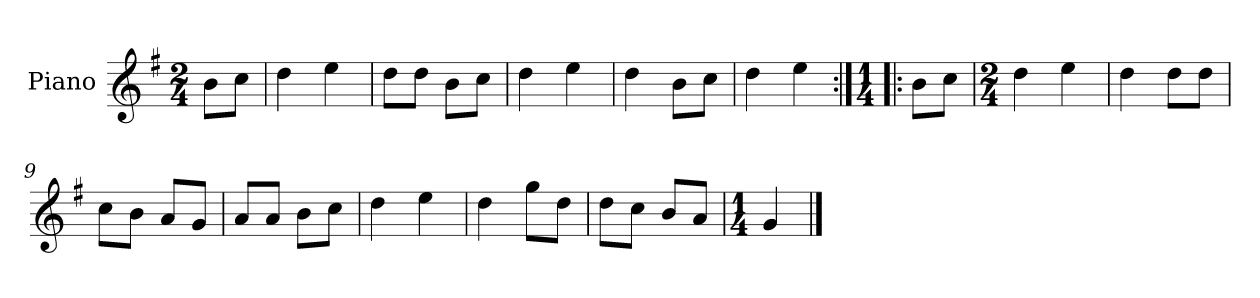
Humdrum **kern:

**kern
*part1
*staff1
*I"Piano
*I'Pno.
*clefG2
*k[f#]
*M2/4
=
8b\L
8cc\J
=1
4dd\
4ee\
=2
8dd\L
8dd\J
8b\L
8cc\J
=3
4dd\
4ee\
=4
4dd\
8b\L
8cc\J
=5
4dd\
4ee\
=6:|!|:
*M1/4
8b\L
8cc\J
=7
*M2/4
4dd\
4ee\
=8
4dd\
8dd\L
8dd\J
=9
8cc\L
8b\J
8a/L
8g/J
=10
8a/L
8a/J
8b\L
8cc\J
!!LO:LB:g=z
=11
4dd\
4ee\
=12
4dd\
8gg\L
8dd\J
=13
8dd\L
8cc\J
8b/L
8a/J
=14
*M1/4
4g/
==
*-
